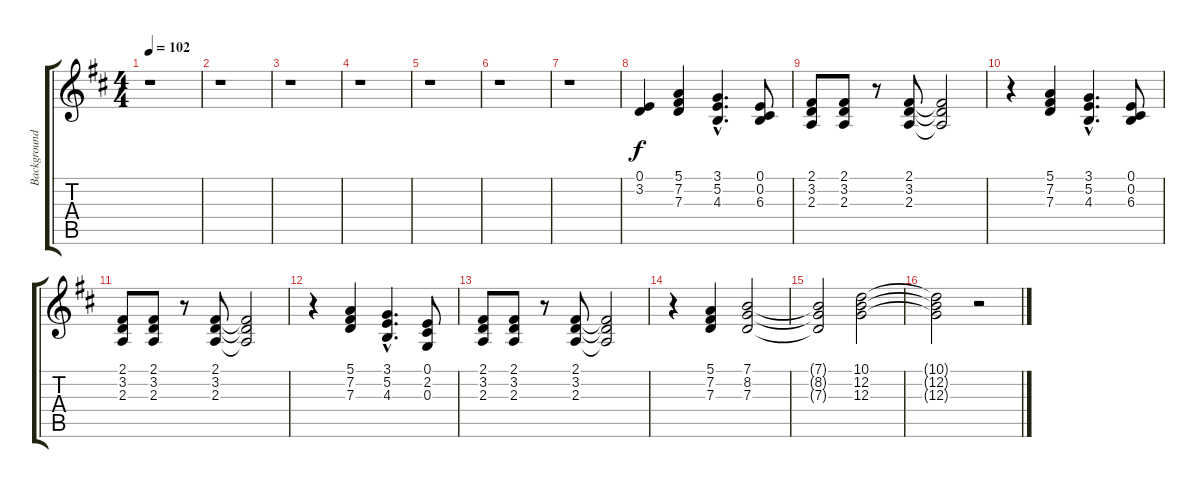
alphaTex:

\track ("Background vocals" "Background") {instrument stringensemble1}
\staff {score tabs}
\tuning (E4 B3 G3 D3 A2 E2) {hide}
\ts (4 4)
\tempo 102
\clef g2
\ks d
r.1{dy f} |
r.1 |
r.1 |
r.1 |
r.1 |
r.1 |
r.1 |
(0.1 3.2).4 (5.1 7.2 7.3).4 (3.1{hac} 5.2{hac} 4.3{hac}).4{d} (0.1 0.2 6.3).8 |
(2.1 3.2 2.3).8 (2.1 3.2 2.3).8 r.8 (2.1 3.2 2.3).8 (2.1{t} 3.2{t} 2.3{t}).2 |
r.4 (5.1 7.2 7.3).4 (3.1{hac} 5.2{hac} 4.3{hac}).4{d} (0.1 0.2 6.3).8 |
(2.1 3.2 2.3).8 (2.1 3.2 2.3).8 r.8 (2.1 3.2 2.3).8 (2.1{t} 3.2{t} 2.3{t}).2 |
r.4 (5.1 7.2 7.3).4 (3.1{hac} 5.2{hac} 4.3{hac}).4{d} (0.1 2.2 0.3).8 |
(2.1 3.2 2.3).8 (2.1 3.2 2.3).8 r.8 (2.1 3.2 2.3).8 (2.1{t} 3.2{t} 2.3{t}).2 |
r.4 (5.1 7.2 7.3).4 (7.1 8.2 7.3).2 |
(7.1{t} 8.2{t} 7.3{t}).2 (10.1 12.2 12.3).2 |
(10.1{t} 12.2{t} 12.3{t}).2 r.2
